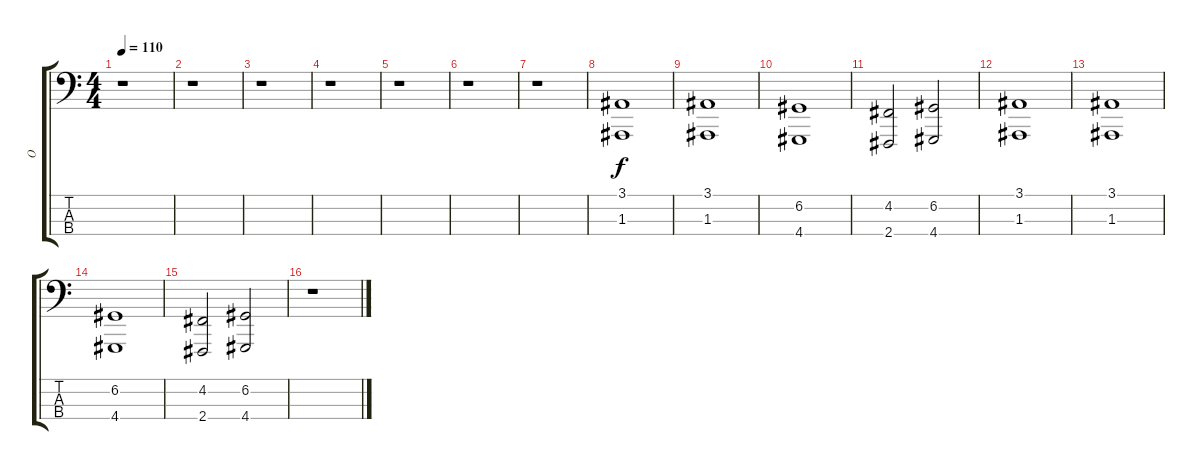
\track ("O" "O") {instrument oboe}
\staff {score tabs}
\tuning (G2 D2 A1 E1) {hide}
\ts (4 4)
\tempo 110
\clef f4
\ks c
r.1{dy f} |
r.1 |
r.1 |
r.1 |
r.1 |
r.1 |
r.1 |
\section ("" "")
(3.1 1.3).1{volume 10 instrument oboe} |
(3.1 1.3).1 |
(6.2 4.4).1 |
(4.2 2.4).2 (6.2 4.4).2 |
(3.1 1.3).1 |
(3.1 1.3).1 |
(6.2 4.4).1 |
(4.2 2.4).2 (6.2 4.4).2 |
\section ("" "")
r.1
